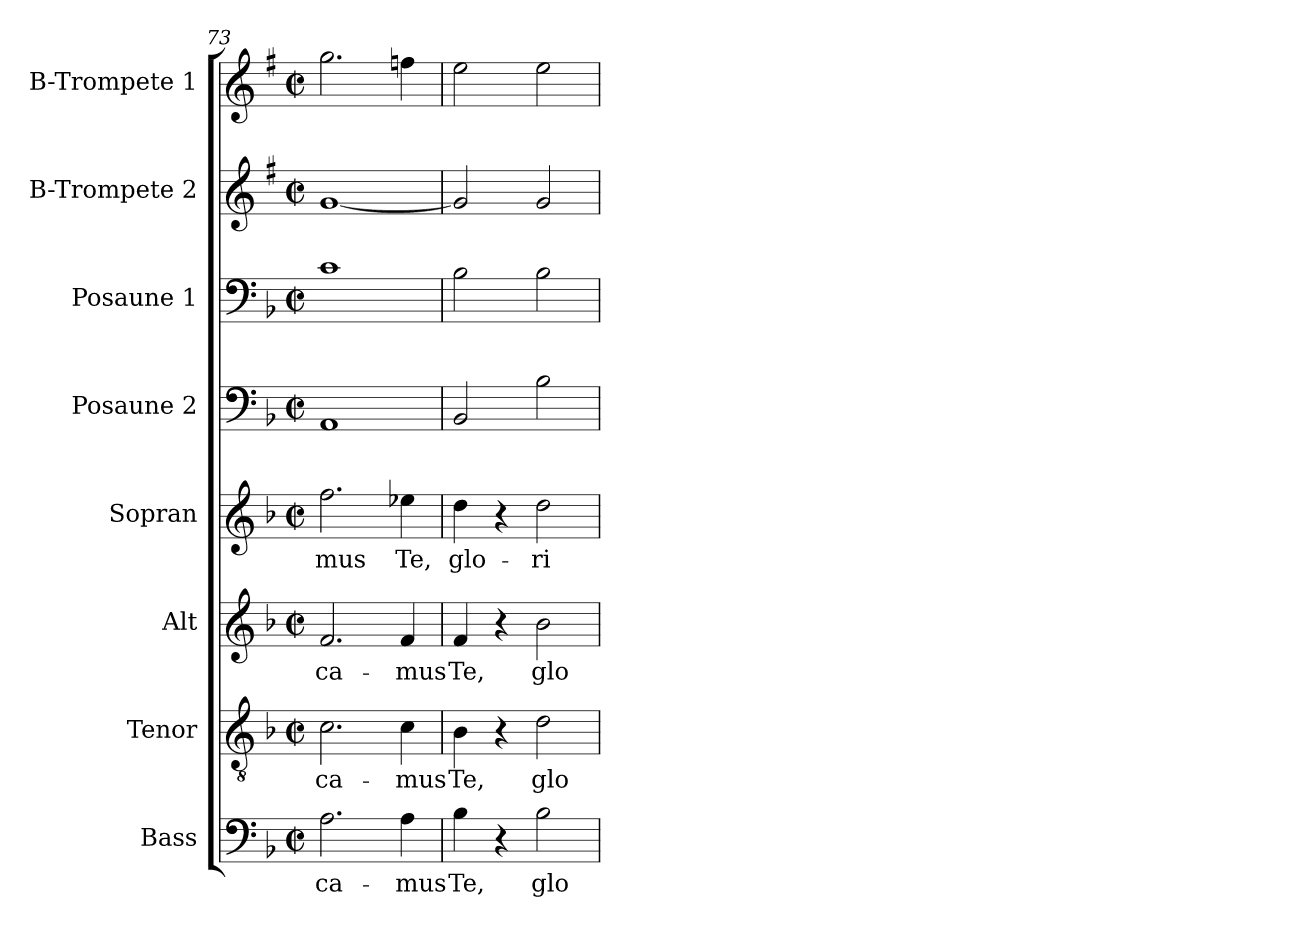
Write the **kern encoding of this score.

**kern	**text	**kern	**text	**kern	**text	**kern	**text	**kern	**kern	**kern	**kern
*part8	*part8	*part7	*part7	*part6	*part6	*part5	*part5	*part4	*part3	*part2	*part1
*staff8	*staff8	*staff7	*staff7	*staff6	*staff6	*staff5	*staff5	*staff4	*staff3	*staff2	*staff1
*I"Bass	*	*I"Tenor	*	*I"Alt	*	*I"Sopran	*	*I"Posaune 2	*I"Posaune 1	*I"B-Trompete 2	*I"B-Trompete 1
*I'B.	*	*I'T.	*	*I'A.	*	*I'S.	*	*I'Pos. 2	*I'Pos. 1	*I'B Trp. 2	*I'B Trp. 1
!!LO:LB:g=z
*clefF4	*	*clefGv2	*	*clefG2	*	*clefG2	*	*clefF4	*clefF4	*clefG2	*clefG2
*	*	*	*	*	*	*	*	*	*	*ITrd1c2	*ITrd1c2
*k[b-]	*	*k[b-]	*	*k[b-]	*	*k[b-]	*	*k[b-]	*k[b-]	*k[b-]	*k[b-]
*F:	*	*F:	*	*F:	*	*F:	*	*F:	*F:	*F:	*F:
*M2/2	*	*M2/2	*	*M2/2	*	*M2/2	*	*M2/2	*M2/2	*M2/2	*M2/2
*met(c|)	*	*met(c|)	*	*met(c|)	*	*met(c|)	*	*met(c|)	*met(c|)	*met(c|)	*met(c|)
=73	=73	=73	=73	=73	=73	=73	=73	=73	=73	=73	=73
!	!LO:LY:b	!	!LO:LY:b	!	!LO:LY:b	!	!LO:LY:b	!	!	!	!
2.A\	-ca-	2.c\	-ca-	2.f/	-ca-	2.ff\	-mus	1AA	1c	[1f	2.ff\
!	!LO:LY:b	!	!LO:LY:b	!	!LO:LY:b	!	!LO:LY:b	!	!	!	!
4A\	-mus	4c\	-mus	4f/	-mus	4ee-X\	Te,	.	.	.	4ee-X\
=74	=74	=74	=74	=74	=74	=74	=74	=74	=74	=74	=74
!	!LO:LY:b	!	!LO:LY:b	!	!LO:LY:b	!	!LO:LY:b	!	!	!	!
4B-\	Te,	4B-\	Te,	4f/	Te,	4dd\	glo-	2BB-/	2B-\	2f/]	2dd\
4r	.	4r	.	4r	.	4r	.	.	.	.	.
!	!LO:LY:b	!	!LO:LY:b	!	!LO:LY:b	!	!LO:LY:b	!	!	!	!
2B-\	glo-	2d\	glo-	2b-\	glo-	2dd\	-ri-	2B-\	2B-\	2f/	2dd\
=	=	=	=	=	=	=	=	=	=	=	=
*-	*-	*-	*-	*-	*-	*-	*-	*-	*-	*-	*-
